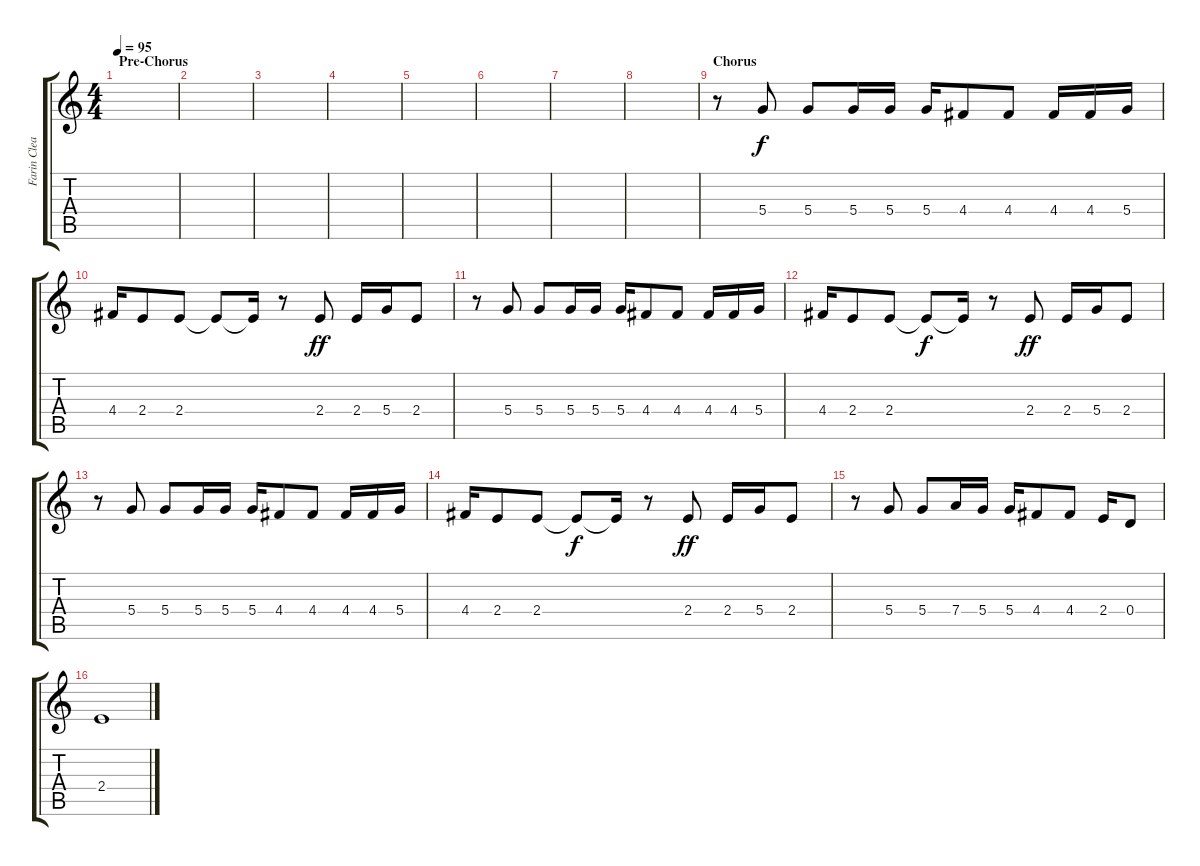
\track ("Farin Clean II" "Farin Clea") {instrument acousticguitarsteel}
\staff {score tabs}
\tuning (E4 B3 G3 D3 A2 E2) {hide}
\ts (4 4)
\section ("" "Pre-Chorus")
\tempo 95
\clef g2
\ks c
|
|
|
|
|
|
|
|
\section ("" "Chorus")
r.8 5.4.8 5.4.8 5.4.16 5.4.16 5.4.16 4.4.8 4.4.8 4.4.16 4.4.16 5.4.16 |
4.4.16 2.4.8 2.4.8 2.4{t}.8{dy f} 2.4{t}.16 r.8 2.4.8{dy ff} 2.4.16 5.4.16 2.4.8 |
r.8 5.4.8 5.4.8 5.4.16 5.4.16 5.4.16 4.4.8 4.4.8 4.4.16 4.4.16 5.4.16 |
4.4.16 2.4.8 2.4.8 2.4{t}.8{dy f} 2.4{t}.16 r.8 2.4.8{dy ff} 2.4.16 5.4.16 2.4.8 |
r.8 5.4.8 5.4.8 5.4.16 5.4.16 5.4.16 4.4.8 4.4.8 4.4.16 4.4.16 5.4.16 |
4.4.16 2.4.8 2.4.8 2.4{t}.8{dy f} 2.4{t}.16 r.8 2.4.8{dy ff} 2.4.16 5.4.16 2.4.8 |
r.8 5.4.8 5.4.8 7.4.16 5.4.16 5.4.16 4.4.8 4.4.8 2.4.16 0.4.8 |
2.4.1
